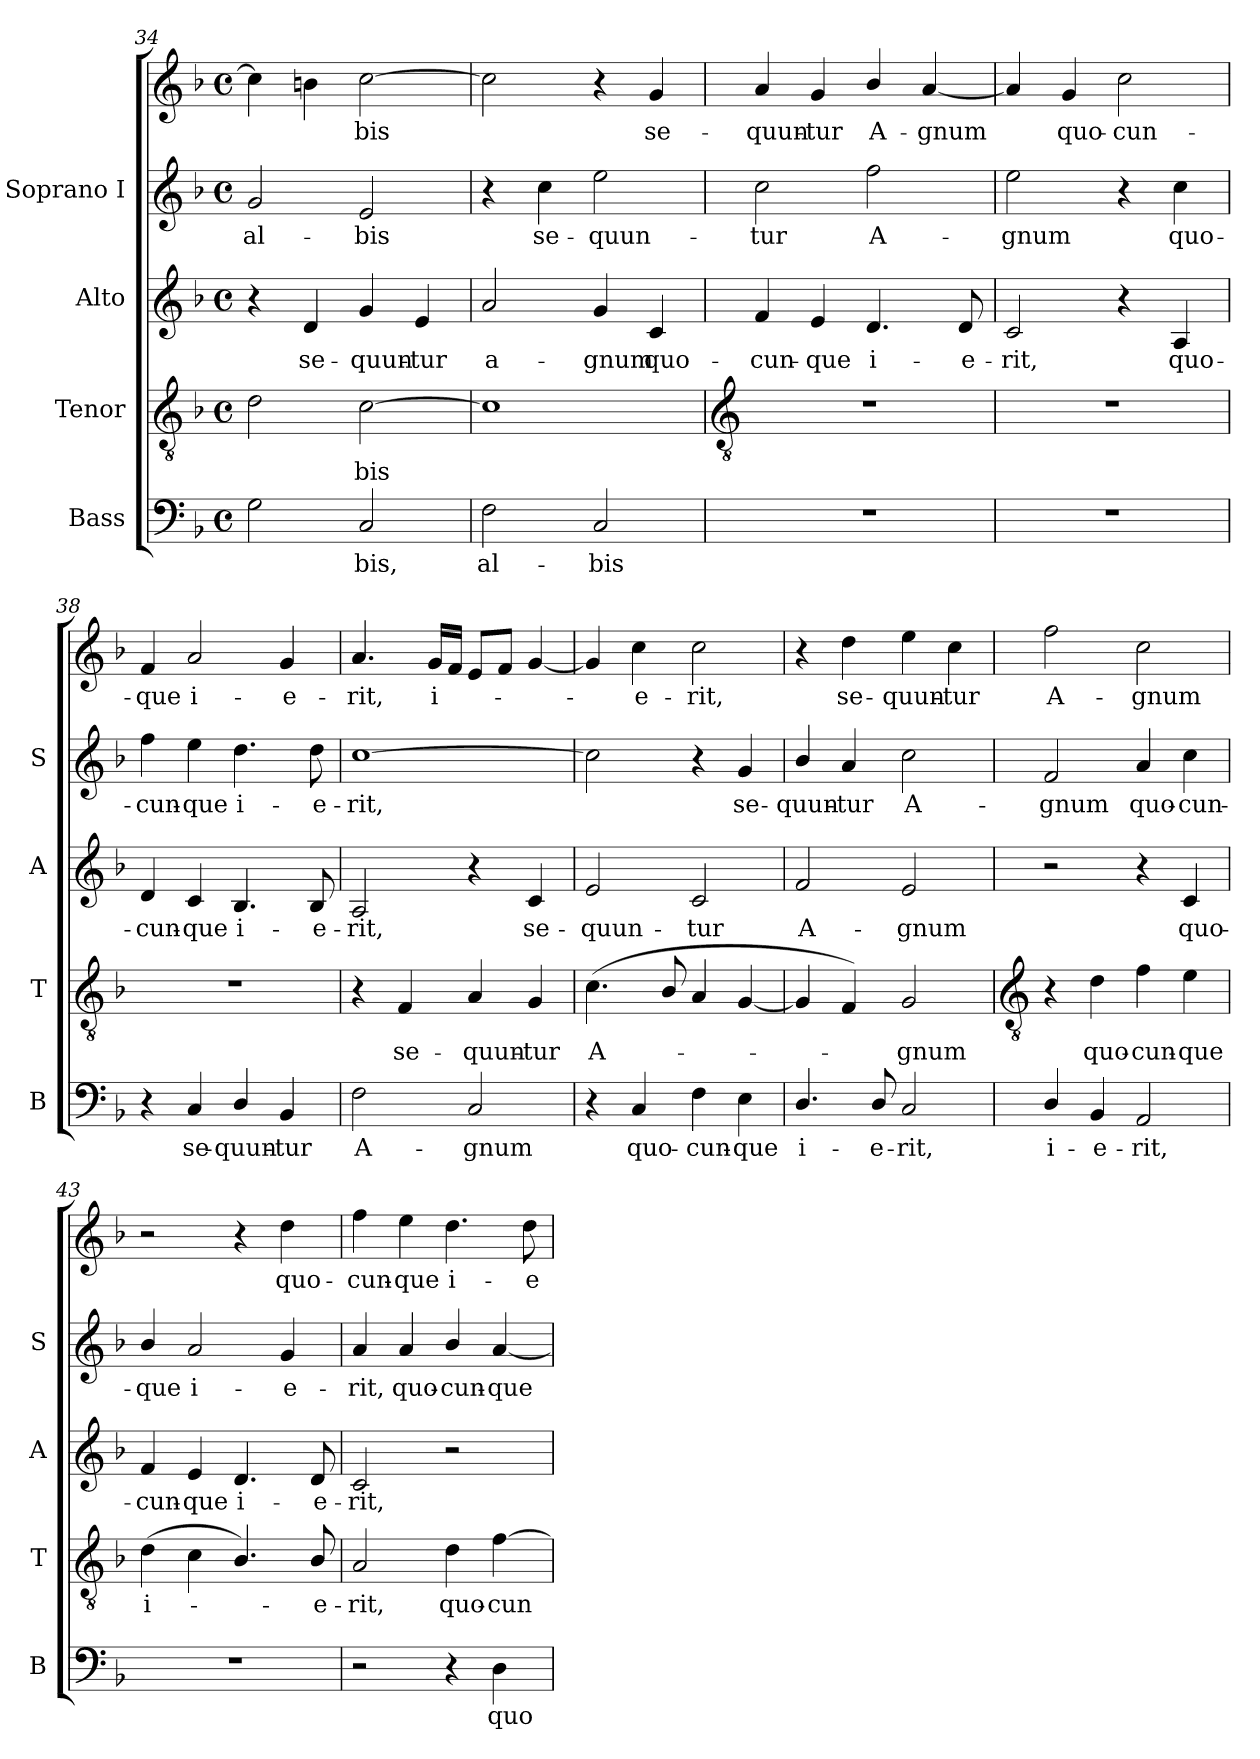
**kern	**text	**kern	**text	**kern	**text	**kern	**text	**kern	**text
*part4	*part4	*part3	*part3	*part2	*part2	*part1	*part1	*part1	*part1
*staff5	*staff5	*staff4	*staff4	*staff3	*staff3	*staff2	*staff2	*staff1	*staff1
*I"Bass	*	*I"Tenor	*	*I"Alto	*	*I"Soprano I	*	*	*
*I'B	*	*I'T	*	*I'A	*	*I'S	*	*	*
*clefF4	*	*clefGv2	*	*clefG2	*	*clefG2	*	*clefG2	*
*k[b-]	*	*k[b-]	*	*k[b-]	*	*k[b-]	*	*k[b-]	*
*F:	*	*F:	*	*F:	*	*F:	*	*F:	*
*M4/4	*	*M4/4	*	*M4/4	*	*M4/4	*	*M4/4	*
*met(c)	*	*met(c)	*	*met(c)	*	*met(c)	*	*met(c)	*
=34	=34	=34	=34	=34	=34	=34	=34	=34	=34
!	!	!	!	!	!	!	!LO:LY:b	!	!
2G	.	2d	.	4r	.	2g	al-	4cc]	.
!	!	!	!	!	!LO:LY:b	!	!	!	!
.	.	.	.	4d	se-	.	.	4bn	.
!	!LO:LY:b	!	!LO:LY:b	!	!LO:LY:b	!	!LO:LY:b	!	!LO:LY:b
2C	bis,	[2c	bis	4g	-quun-	2e	-bis	[2cc	bis
!	!	!	!	!	!LO:LY:b	!	!	!	!
.	.	.	.	4e	-tur	.	.	.	.
=35	=35	=35	=35	=35	=35	=35	=35	=35	=35
!	!LO:LY:b	!	!	!	!LO:LY:b	!	!	!	!
2F	al-	1c]	.	2a	a-	4r	.	2cc]	.
!	!	!	!	!	!	!	!LO:LY:b	!	!
.	.	.	.	.	.	4cc	-se-	.	.
!	!LO:LY:b	!	!	!	!LO:LY:b	!	!LO:LY:b	!	!
2C	-bis	.	.	4g	-gnum	2ee	-quun-	4r	.
!	!	!	!	!	!LO:LY:b	!	!	!	!LO:LY:b
.	.	.	.	4c	quo-	.	.	4g	se-
!!LO:LB:g=z
=36	=36	=36	=36	=36	=36	=36	=36	=36	=36
*	*	*clefGv2	*	*	*	*	*	*	*
!	!	!	!	!	!LO:LY:b	!	!LO:LY:b	!	!LO:LY:b
1r	.	1r	.	4f	-cun-	2cc	tur	4a	-quun-
!	!	!	!	!	!LO:LY:b	!	!	!	!LO:LY:b
.	.	.	.	4e	-que	.	.	4g	-tur
!	!	!	!	!	!LO:LY:b	!	!LO:LY:b	!	!LO:LY:b
.	.	.	.	4.d	i-	2ff	A-	4b-/	A-
!	!	!	!	!	!	!	!	!	!LO:LY:b
.	.	.	.	.	.	.	.	[4a	-gnum
!	!	!	!	!	!LO:LY:b	!	!	!	!
.	.	.	.	8d	-e-	.	.	.	.
=37	=37	=37	=37	=37	=37	=37	=37	=37	=37
!	!	!	!	!	!LO:LY:b	!	!LO:LY:b	!	!
1r	.	1r	.	2c	-rit,	2ee	-gnum	4a]	.
!	!	!	!	!	!	!	!	!	!LO:LY:b
.	.	.	.	.	.	.	.	4g	-quo-
!	!	!	!	!	!	!	!	!	!LO:LY:b
.	.	.	.	4r	.	4r	.	2cc	-cun-
!	!	!	!	!	!LO:LY:b	!	!LO:LY:b	!	!
.	.	.	.	4A	quo-	4cc	quo-	.	.
=38	=38	=38	=38	=38	=38	=38	=38	=38	=38
!	!	!	!	!	!LO:LY:b	!	!LO:LY:b	!	!LO:LY:b
4r	.	1r	.	4d	-cun-	4ff	-cun-	4f	-que
!	!LO:LY:b	!	!	!	!LO:LY:b	!	!LO:LY:b	!	!LO:LY:b
4C	se-	.	.	4c	-que	4ee	-que	2a	i-
!	!LO:LY:b	!	!	!	!LO:LY:b	!	!LO:LY:b	!	!
4D/	-quun-	.	.	4.B-	i-	4.dd	i-	.	.
!	!LO:LY:b	!	!	!	!	!	!	!	!LO:LY:b
4BB-	-tur	.	.	.	.	.	.	4g	-e-
!	!	!	!	!	!LO:LY:b	!	!LO:LY:b	!	!
.	.	.	.	8B-	-e-	8dd	-e-	.	.
=39	=39	=39	=39	=39	=39	=39	=39	=39	=39
!	!LO:LY:b	!	!	!	!LO:LY:b	!	!LO:LY:b	!	!LO:LY:b
2F	A-	4r	.	2A	-rit,	[1cc	rit,	4.a	-rit,
!	!	!	!LO:LY:b	!	!	!	!	!	!
.	.	4F	se-	.	.	.	.	.	.
!	!	!	!	!	!	!	!	!	!LO:LY:b
.	.	.	.	.	.	.	.	16gLL	i-
.	.	.	.	.	.	.	.	16fJJ	.
!	!LO:LY:b	!	!LO:LY:b	!	!	!	!	!	!
2C	-gnum	4A	-quun-	4r	.	.	.	8eL	.
.	.	.	.	.	.	.	.	8fJ	.
!	!	!	!LO:LY:b	!	!LO:LY:b	!	!	!	!
.	.	4G	-tur	4c	se-	.	.	[4g	.
=40	=40	=40	=40	=40	=40	=40	=40	=40	=40
!	!	!	!LO:LY:b	!	!LO:LY:b	!	!	!	!
4r	.	(<4.c	A-	2e	-quun-	2cc]	.	4g]	.
!	!LO:LY:b	!	!	!	!	!	!	!	!LO:LY:b
4C	quo-	.	.	.	.	.	.	4cc	e-
.	.	8B-/	.	.	.	.	.	.	.
!	!LO:LY:b	!	!	!	!LO:LY:b	!	!	!	!LO:LY:b
4F	-cun-	4A	.	2c	-tur	4r	.	2cc	-rit,
!	!LO:LY:b	!	!	!	!	!	!LO:LY:b	!	!
4E	-que	[4G	.	.	.	4g	se-	.	.
=41	=41	=41	=41	=41	=41	=41	=41	=41	=41
!	!LO:LY:b	!	!	!	!LO:LY:b	!	!LO:LY:b	!	!
4.D/	i-	4G]	.	2f	A-	4b-/	quun-	4r	.
!	!	!	!	!	!	!	!LO:LY:b	!	!LO:LY:b
.	.	4F)	.	.	.	4a	-tur	4dd	-se-
!	!LO:LY:b	!	!	!	!	!	!	!	!
8D/	-e-	.	.	.	.	.	.	.	.
!	!LO:LY:b	!	!LO:LY:b	!	!LO:LY:b	!	!LO:LY:b	!	!LO:LY:b
2C	-rit,	2G	gnum	2e	-gnum	2cc	A-	4ee	-quun-
!	!	!	!	!	!	!	!	!	!LO:LY:b
.	.	.	.	.	.	.	.	4cc	-tur
!!LO:LB:g=z
=42	=42	=42	=42	=42	=42	=42	=42	=42	=42
*	*	*clefGv2	*	*	*	*	*	*	*
!	!LO:LY:b	!	!	!	!	!	!LO:LY:b	!	!LO:LY:b
4D/	i-	4r	.	2r	.	2f	gnum	2ff	-A-
!	!LO:LY:b	!	!LO:LY:b	!	!	!	!	!	!
4BB-	-e-	4d	quo-	.	.	.	.	.	.
!	!LO:LY:b	!	!LO:LY:b	!	!	!	!LO:LY:b	!	!LO:LY:b
2AA	-rit,	4f	-cun-	4r	.	4a	quo-	2cc	-gnum
!	!	!	!LO:LY:b	!	!LO:LY:b	!	!LO:LY:b	!	!
.	.	4e	-que	4c	quo-	4cc	-cun-	.	.
=43	=43	=43	=43	=43	=43	=43	=43	=43	=43
!	!	!	!LO:LY:b	!	!LO:LY:b	!	!LO:LY:b	!	!
1r	.	(>4d	i-	4f	-cun-	4b-/	-que	2r	.
!	!	!	!	!	!LO:LY:b	!	!LO:LY:b	!	!
.	.	4c	.	4e	-que	2a	i-	.	.
!	!	!	!	!	!LO:LY:b	!	!	!	!
.	.	4.B-/)	.	4.d	i-	.	.	4r	.
!	!	!	!	!	!	!	!LO:LY:b	!	!LO:LY:b
.	.	.	.	.	.	4g	-e-	4dd	-quo-
!	!	!	!LO:LY:b	!	!LO:LY:b	!	!	!	!
.	.	8B-/	e-	8d	-e-	.	.	.	.
=44	=44	=44	=44	=44	=44	=44	=44	=44	=44
!	!	!	!LO:LY:b	!	!LO:LY:b	!	!LO:LY:b	!	!LO:LY:b
2r	.	2A	-rit,	2c	-rit,	4a	-rit,	4ff	-cun-
!	!	!	!	!	!	!	!LO:LY:b	!	!LO:LY:b
.	.	.	.	.	.	4a	quo-	4ee	-que
!	!	!	!LO:LY:b	!	!	!	!LO:LY:b	!	!LO:LY:b
4r	.	4d	quo-	2r	.	4b-/	-cun-	4.dd	i-
!	!LO:LY:b	!	!LO:LY:b	!	!	!	!LO:LY:b	!	!
4D	quo-	[4f	-cun-	.	.	[4a	-que	.	.
!	!	!	!	!	!	!	!	!	!LO:LY:b
.	.	.	.	.	.	.	.	8dd	-e-
=	=	=	=	=	=	=	=	=	=
*-	*-	*-	*-	*-	*-	*-	*-	*-	*-
